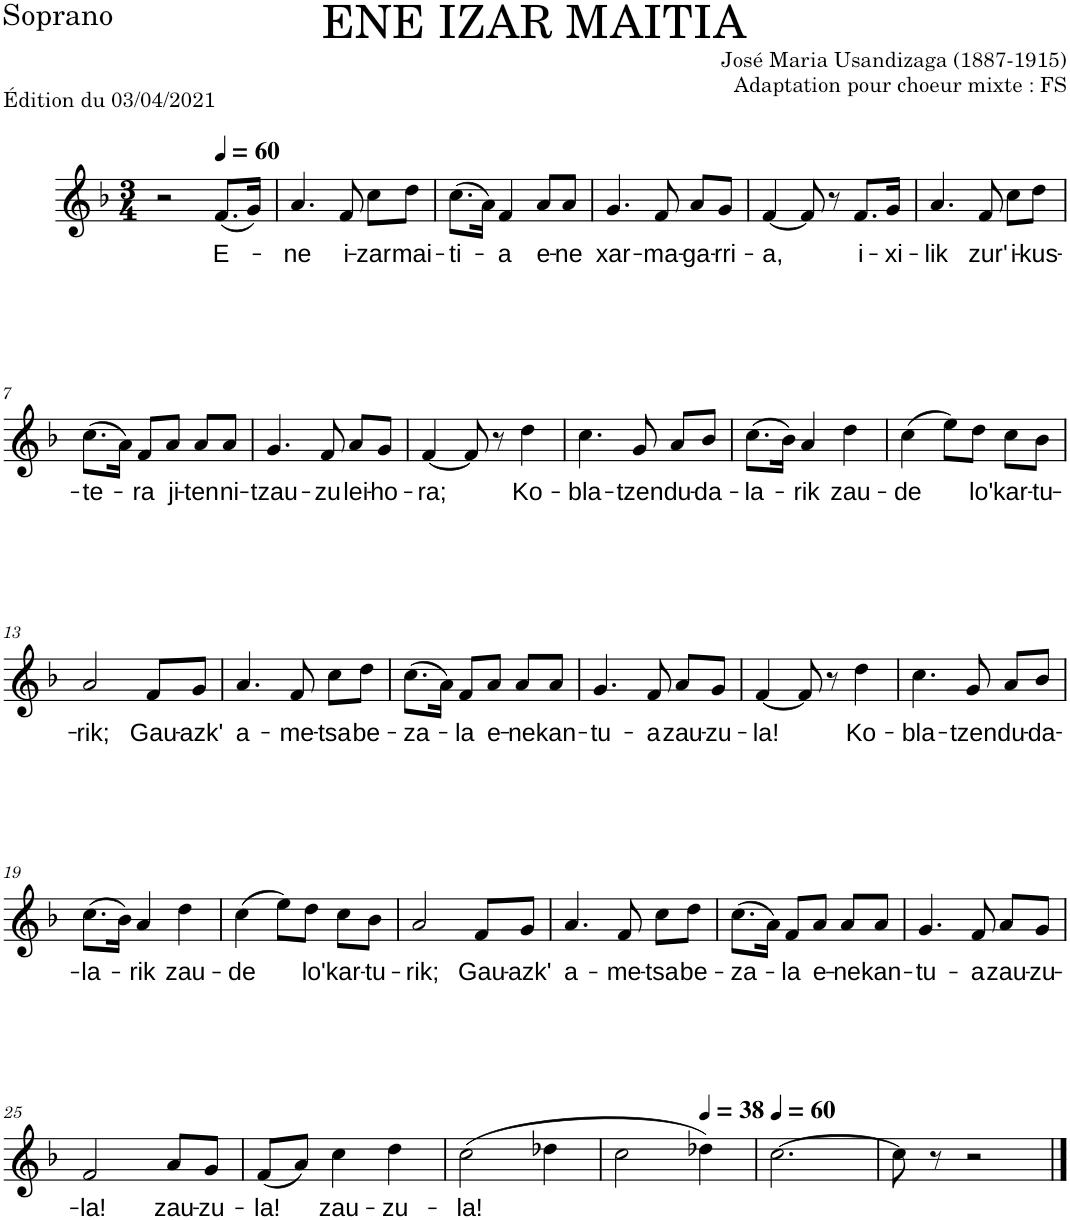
**kern	**text
*part1	*part1
*staff1	*staff1
*I"Soprano	*
*I'S.	*
*clefG2	*
*k[b-]	*
*M3/4	*
=1	=1
2r	.
*MM60	*
!	!LO:LY:b
(8.f/L	E-
16g/Jk)	.
=2	=2
!	!LO:LY:b
4.a/	-ne
!	!LO:LY:b
8f/	i-
!	!LO:LY:b
8cc\L	-zar
!	!LO:LY:b
8dd\J	mai-
=3	=3
!	!LO:LY:b
(8.cc\L	-ti-
16a\Jk)	.
!	!LO:LY:b
4f/	-a
!	!LO:LY:b
8a/L	e-
!	!LO:LY:b
8a/J	-ne
=4	=4
!	!LO:LY:b
4.g/	xar-
!	!LO:LY:b
8f/	-ma-
!	!LO:LY:b
8a/L	-ga-
!	!LO:LY:b
8g/J	-rri-
=5	=5
!	!LO:LY:b
[4f/	-a,
8f/]	.
8r	.
!	!LO:LY:b
8.f/L	i-
!	!LO:LY:b
16g/Jk	-xi-
=6	=6
!	!LO:LY:b
4.a/	-lik
!	!LO:LY:b
8f/	zur'
!	!LO:LY:b
8cc\L	i-
!	!LO:LY:b
8dd\J	-kus-
!!LO:LB:g=z
=7	=7
!	!LO:LY:b
(8.cc\L	-te-
16a\Jk)	.
!	!LO:LY:b
8f/L	-ra
!	!LO:LY:b
8a/J	ji-
!	!LO:LY:b
8a/L	-ten
!	!LO:LY:b
8a/J	ni-
=8	=8
!	!LO:LY:b
4.g/	-tzau-
!	!LO:LY:b
8f/	-zu
!	!LO:LY:b
8a/L	lei-
!	!LO:LY:b
8g/J	-ho-
=9	=9
!	!LO:LY:b
[4f/	-ra;
8f/]	.
8r	.
!	!LO:LY:b
4dd\	Ko-
=10	=10
!	!LO:LY:b
4.cc\	-bla-
!	!LO:LY:b
8g/	-tzen
!	!LO:LY:b
8a/L	du-
!	!LO:LY:b
8b-/J	-da-
=11	=11
!	!LO:LY:b
(8.cc\L	-la-
16b-\Jk)	.
!	!LO:LY:b
4a/	-rik
!	!LO:LY:b
4dd\	zau-
=12	=12
!	!LO:LY:b
(4cc\	-de
8ee\L)	.
!	!LO:LY:b
8dd\J	lo'
!	!LO:LY:b
8cc\L	kar-
!	!LO:LY:b
8b-\J	-tu-
!!LO:LB:g=z
=13	=13
!	!LO:LY:b
2a/	-rik;
!	!LO:LY:b
8f/L	Gau-
!	!LO:LY:b
8g/J	-azk'
=14	=14
!	!LO:LY:b
4.a/	a-
!	!LO:LY:b
8f/	-me-
!	!LO:LY:b
8cc\L	-tsa
!	!LO:LY:b
8dd\J	be-
=15	=15
!	!LO:LY:b
(8.cc\L	-za-
16a\Jk)	.
!	!LO:LY:b
8f/L	-la
!	!LO:LY:b
8a/J	e-
!	!LO:LY:b
8a/L	-ne
!	!LO:LY:b
8a/J	kan-
=16	=16
!	!LO:LY:b
4.g/	-tu-
!	!LO:LY:b
8f/	-a
!	!LO:LY:b
8a/L	zau-
!	!LO:LY:b
8g/J	-zu-
=17	=17
!	!LO:LY:b
[4f/	-la!
8f/]	.
8r	.
!	!LO:LY:b
4dd\	Ko-
=18	=18
!	!LO:LY:b
4.cc\	-bla-
!	!LO:LY:b
8g/	-tzen
!	!LO:LY:b
8a/L	du-
!	!LO:LY:b
8b-/J	-da-
!!LO:LB:g=z
=19	=19
!	!LO:LY:b
(8.cc\L	-la-
16b-\Jk)	.
!	!LO:LY:b
4a/	-rik
!	!LO:LY:b
4dd\	zau-
=20	=20
!	!LO:LY:b
(4cc\	-de
8ee\L)	.
!	!LO:LY:b
8dd\J	lo'
!	!LO:LY:b
8cc\L	kar-
!	!LO:LY:b
8b-\J	-tu-
=21	=21
!	!LO:LY:b
2a/	-rik;
!	!LO:LY:b
8f/L	Gau-
!	!LO:LY:b
8g/J	-azk'
=22	=22
!	!LO:LY:b
4.a/	a-
!	!LO:LY:b
8f/	-me-
!	!LO:LY:b
8cc\L	-tsa
!	!LO:LY:b
8dd\J	be-
=23	=23
!	!LO:LY:b
(8.cc\L	-za-
16a\Jk)	.
!	!LO:LY:b
8f/L	-la
!	!LO:LY:b
8a/J	e-
!	!LO:LY:b
8a/L	-ne
!	!LO:LY:b
8a/J	kan-
=24	=24
!	!LO:LY:b
4.g/	-tu-
!	!LO:LY:b
8f/	-a
!	!LO:LY:b
8a/L	zau-
!	!LO:LY:b
8g/J	-zu-
!!LO:LB:g=z
=25	=25
!	!LO:LY:b
2f/	-la!
!	!LO:LY:b
8a/L	zau-
!	!LO:LY:b
8g/J	-zu-
=26	=26
!	!LO:LY:b
(8f/L	-la!
8a/J)	.
!	!LO:LY:b
4cc\	zau-
!	!LO:LY:b
4dd\	-zu-
=27	=27
!	!LO:LY:b
(2cc\	-la!
4dd-X\	.
=28	=28
2cc\	.
*MM38	*
4dd-X\)	.
=29	=29
*MM60	*
[2.cc\	.
=30	=30
8cc\]	.
8r	.
2r	.
==	==
*-	*-
